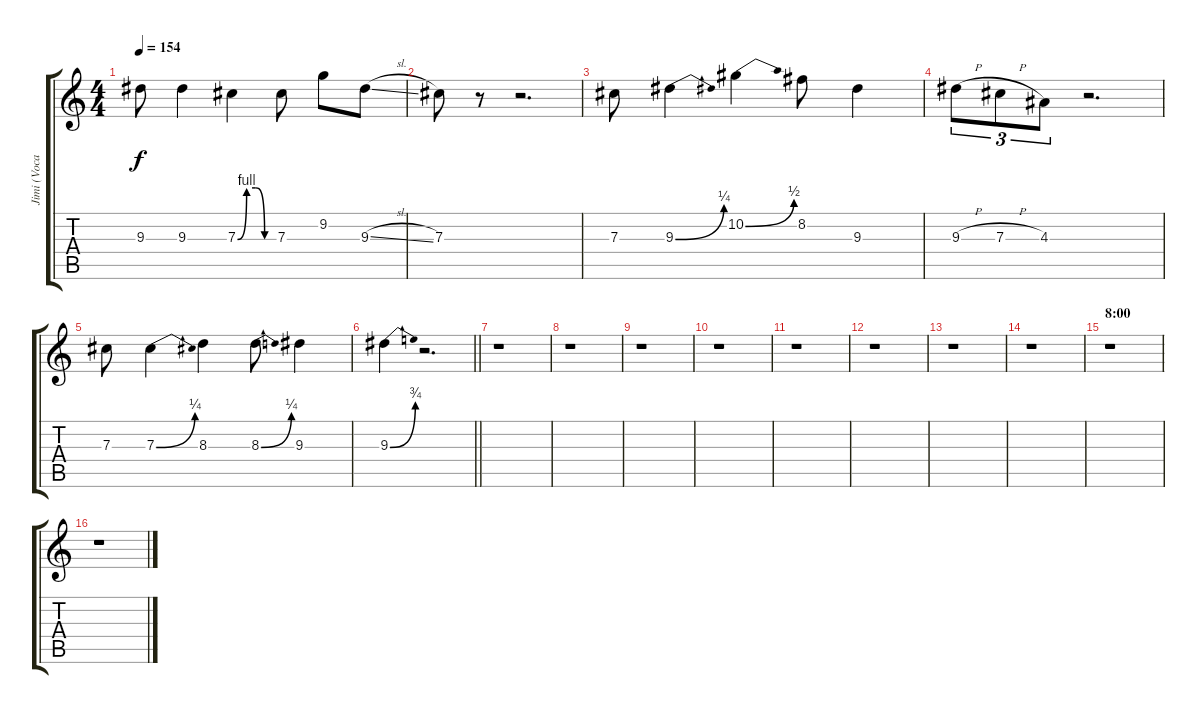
\track ("Jimi (Vocals)" "Jimi (Voca") {instrument distortionguitar}
\staff {score tabs}
\tuning (Eb4 Bb3 Gb3 Db3 Ab2 Eb2) {hide}
\ts (4 4)
\tempo 154
\clef g2
\ks c
9.3.8{dy f} 9.3.4 7.3{be (custom 0 0 15 4 30 4 45 0 60 0)}.4 7.3.8 9.2.8 9.3{sl}.8 |
7.3.8 r.8 r.2{d} |
7.3.8 9.3{be (bend 0 0 60 1)}.4 10.2{be (bend 0 0 60 2)}.4 8.2.8 9.3.4 |
9.3{h}.8{tu (3 2)} 7.3{h}.8{tu (3 2)} 4.3.8{tu (3 2)} r.2{d} |
7.3.8 7.3{be (bend 0 0 60 1)}.4 8.3.4 8.3{be (bend 0 0 60 1)}.8 9.3.4 |
\barLineRight lightlight
9.3{be (bend 0 0 60 3)}.4 r.2{d} |
r.1 |
r.1 |
r.1 |
r.1 |
r.1 |
r.1 |
r.1 |
r.1 |
\section ("" "8:00")
r.1 |
r.1
